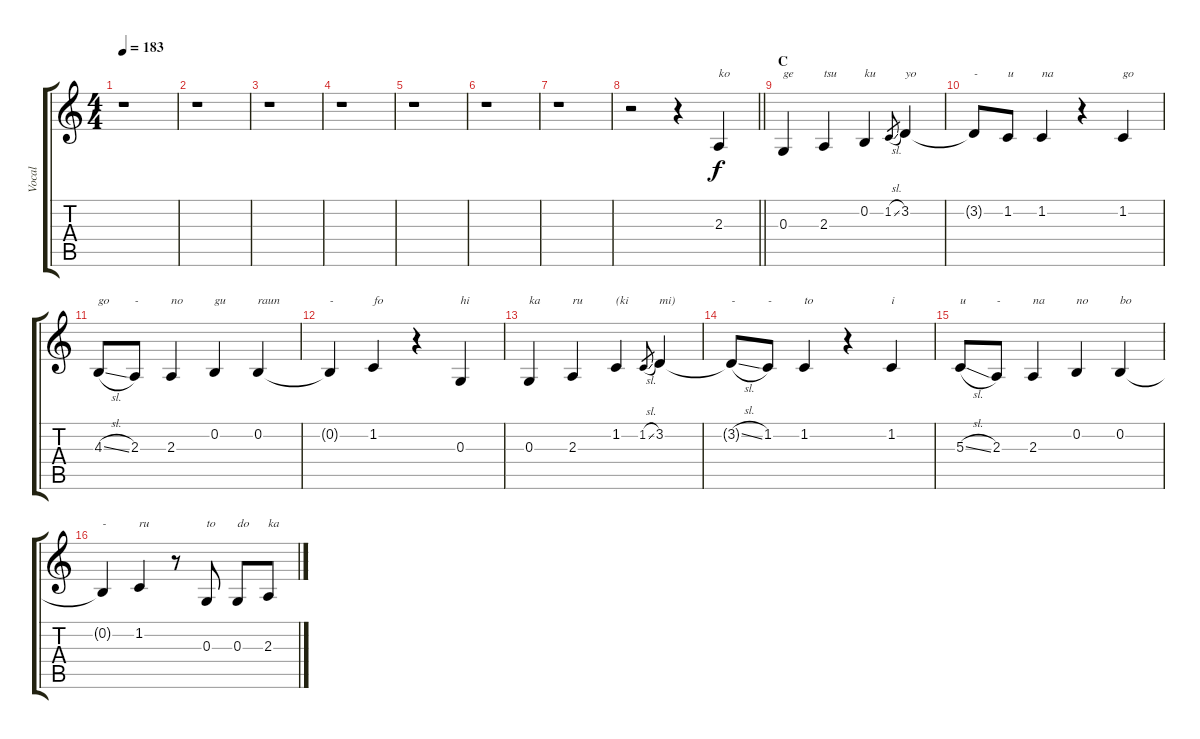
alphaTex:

\track ("Vocal" "Vocal") {instrument clarinet}
\staff {score tabs}
\tuning (E4 B3 G3 D3 A2 E2) {hide}
\ts (4 4)
\tempo 183
\clef g2
\ks c
r.1{dy f} |
r.1 |
r.1 |
r.1 |
r.1 |
r.1 |
r.1 |
\barLineRight lightlight
r.2 r.4 2.3.4{txt "ko"} |
\section ("" "C")
0.3.4{txt "ge"} 2.3.4{txt "tsu"} 0.2.4{txt "ku"} 1.2{sl}.8{gr} 3.2.4{txt "yo"} |
3.2{t}.8{txt "-"} 1.2.8{txt "u"} 1.2.4{txt "na"} r.4 1.2.4{txt "go"} |
4.3{sl}.8{txt "go"} 2.3.8{txt "-"} 2.3.4{txt "no"} 0.2.4{txt "gu"} 0.2.4{txt "raun"} |
0.2{t}.4{txt "-"} 1.2.4{txt "fo"} r.4 0.3.4{txt "hi"} |
0.3.4{txt "ka"} 2.3.4{txt "ru"} 1.2.4{txt "(ki"} 1.2{sl}.8{gr} 3.2.4{txt "mi)"} |
3.2{sl t}.8{txt "-"} 1.2.8{txt "-"} 1.2.4{txt "to"} r.4 1.2.4{txt "i"} |
5.3{sl}.8{txt "u"} 2.3.8{txt "-"} 2.3.4{txt "na"} 0.2.4{txt "no"} 0.2.4{txt "bo"} |
0.2{t}.4{txt "-"} 1.2.4{txt "ru"} r.8 0.3.8{txt "to"} 0.3.8{txt "do"} 2.3.8{txt "ka"}
